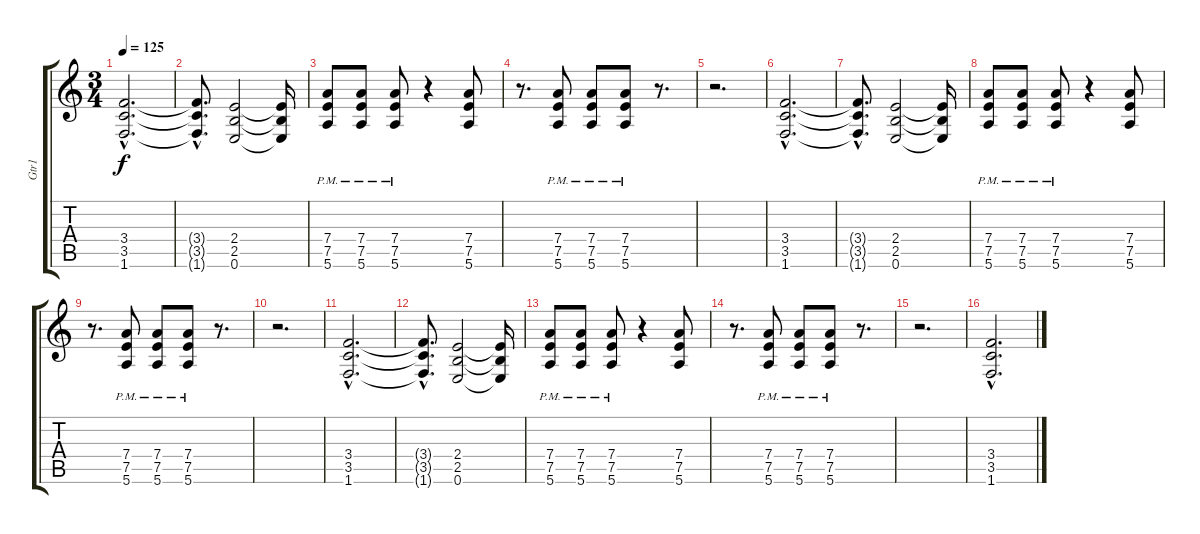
\track ("Gtr1" "Gtr1") {instrument overdrivenguitar}
\staff {score tabs}
\tuning (E4 B3 G3 D3 A2 E2) {hide}
\ts (3 4)
\tempo 125
\clef g2
\ks c
(3.4{hac} 3.5{hac} 1.6{hac}).2{d dy f} |
(3.4{hac t} 3.5{hac t} 1.6{hac t}).8{d} (2.4 2.5 0.6).2 (2.4{t} 2.5{t} 0.6{t}).16 |
(7.4{pm} 7.5{pm} 5.6{pm}).8 (7.4{pm} 7.5{pm} 5.6{pm}).8 (7.4{pm} 7.5{pm} 5.6{pm}).8 r.4 (7.4 7.5 5.6).8 |
r.8{d} (7.4{pm} 7.5{pm} 5.6{pm}).8 (7.4{pm} 7.5{pm} 5.6{pm}).8 (7.4{pm} 7.5 5.6{pm}).8 r.8{d} |
r.2{d} |
(3.4{hac} 3.5{hac} 1.6{hac}).2{d} |
(3.4{hac t} 3.5{hac t} 1.6{hac t}).8{d} (2.4 2.5 0.6).2 (2.4{t} 2.5{t} 0.6{t}).16 |
(7.4{pm} 7.5{pm} 5.6{pm}).8 (7.4{pm} 7.5{pm} 5.6{pm}).8 (7.4{pm} 7.5{pm} 5.6{pm}).8 r.4 (7.4 7.5 5.6).8 |
r.8{d} (7.4{pm} 7.5{pm} 5.6{pm}).8 (7.4{pm} 7.5{pm} 5.6{pm}).8 (7.4{pm} 7.5 5.6{pm}).8 r.8{d} |
r.2{d} |
(3.4{hac} 3.5{hac} 1.6{hac}).2{d} |
(3.4{hac t} 3.5{hac t} 1.6{hac t}).8{d} (2.4 2.5 0.6).2 (2.4{t} 2.5{t} 0.6{t}).16 |
(7.4{pm} 7.5{pm} 5.6{pm}).8 (7.4{pm} 7.5{pm} 5.6{pm}).8 (7.4{pm} 7.5{pm} 5.6{pm}).8 r.4 (7.4 7.5 5.6).8 |
r.8{d} (7.4{pm} 7.5{pm} 5.6{pm}).8 (7.4{pm} 7.5{pm} 5.6{pm}).8 (7.4{pm} 7.5 5.6{pm}).8 r.8{d} |
r.2{d} |
(3.4{hac} 3.5{hac} 1.6{hac}).2{d}
